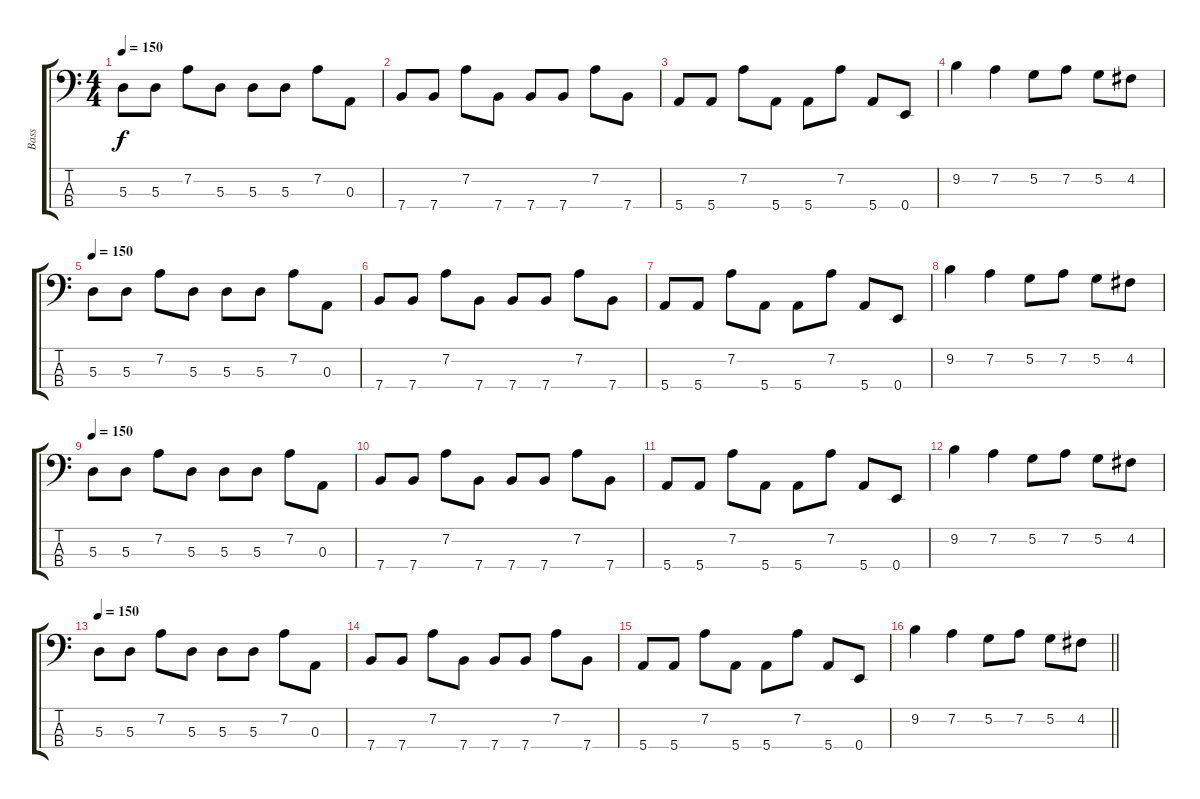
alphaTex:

\track ("Bass" "Bass") {instrument electricbasspick}
\staff {score tabs}
\tuning (G2 D2 A1 E1) {hide}
\ts (4 4)
\tempo 150
\clef f4
\ks c
5.3.8{dy f} 5.3.8 7.2.8 5.3.8 5.3.8 5.3.8 7.2.8 0.3.8 |
7.4.8 7.4.8 7.2.8 7.4.8 7.4.8 7.4.8 7.2.8 7.4.8 |
5.4.8 5.4.8 7.2.8 5.4.8 5.4.8 7.2.8 5.4.8 0.4.8 |
9.2.4 7.2.4 5.2.8 7.2.8 5.2.8 4.2.8 |
\tempo 150
5.3.8 5.3.8 7.2.8 5.3.8 5.3.8 5.3.8 7.2.8 0.3.8 |
7.4.8 7.4.8 7.2.8 7.4.8 7.4.8 7.4.8 7.2.8 7.4.8 |
5.4.8 5.4.8 7.2.8 5.4.8 5.4.8 7.2.8 5.4.8 0.4.8 |
9.2.4 7.2.4 5.2.8 7.2.8 5.2.8 4.2.8 |
\tempo 150
5.3.8 5.3.8 7.2.8 5.3.8 5.3.8 5.3.8 7.2.8 0.3.8 |
7.4.8 7.4.8 7.2.8 7.4.8 7.4.8 7.4.8 7.2.8 7.4.8 |
5.4.8 5.4.8 7.2.8 5.4.8 5.4.8 7.2.8 5.4.8 0.4.8 |
9.2.4 7.2.4 5.2.8 7.2.8 5.2.8 4.2.8 |
\tempo 150
5.3.8 5.3.8 7.2.8 5.3.8 5.3.8 5.3.8 7.2.8 0.3.8 |
7.4.8 7.4.8 7.2.8 7.4.8 7.4.8 7.4.8 7.2.8 7.4.8 |
5.4.8 5.4.8 7.2.8 5.4.8 5.4.8 7.2.8 5.4.8 0.4.8 |
\barLineRight lightlight
9.2.4 7.2.4 5.2.8 7.2.8 5.2.8 4.2.8
